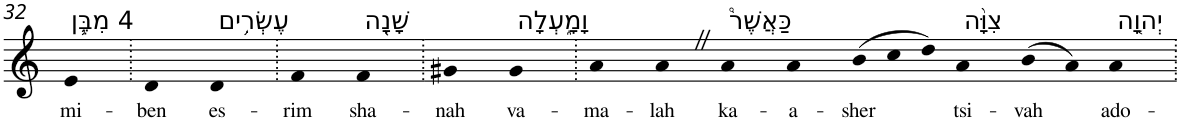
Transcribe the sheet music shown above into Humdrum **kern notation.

**kern	**text
*part1	*part1
*staff1	*staff1
*I"Piano	*
*I'Pno	*
!!LO:PB:g=z
*clefG2	*
*k[]	*
=32	=32
!LO:TX:a:t=4 מִבֶּ֛ן	!
!	!LO:LY:b
4e	mi-
=33.	=33.
!	!LO:LY:b
4d	-ben
!LO:TX:a:t=עֶשְׂרִ֥ים	!
!	!LO:LY:b
4d	es-
=34.	=34.
!	!LO:LY:b
4f	-rim
!LO:TX:a:t=שָׁנָ֖ה	!
!	!LO:LY:b
4f	sha-
=35.	=35.
!	!LO:LY:b
4g#X	-nah
!LO:TX:a:t=וָמָ֑עְלָה	!
!	!LO:LY:b
4g#	va-
=36.	=36.
!	!LO:LY:b
4a	-ma-
!	!LO:LY:b
4aZ	-lah
!LO:TX:a:t=כַּאֲשֶׁר֩	!
!	!LO:LY:b
4a	ka-
!	!LO:LY:b
4a	-a-
*Xtuplet	*
!	!LO:LY:b
(>12b	-sher
12cc	.
12dd)	.
!LO:TX:a:t=צִוָּ֨ה	!
!	!LO:LY:b
4a	tsi-
!	!LO:LY:b
(>8b	-vah
8a)	.
!LO:TX:a:t=יְהוָ֤ה	!
!	!LO:LY:b
4a	ado-
=.	=.
*-	*-
